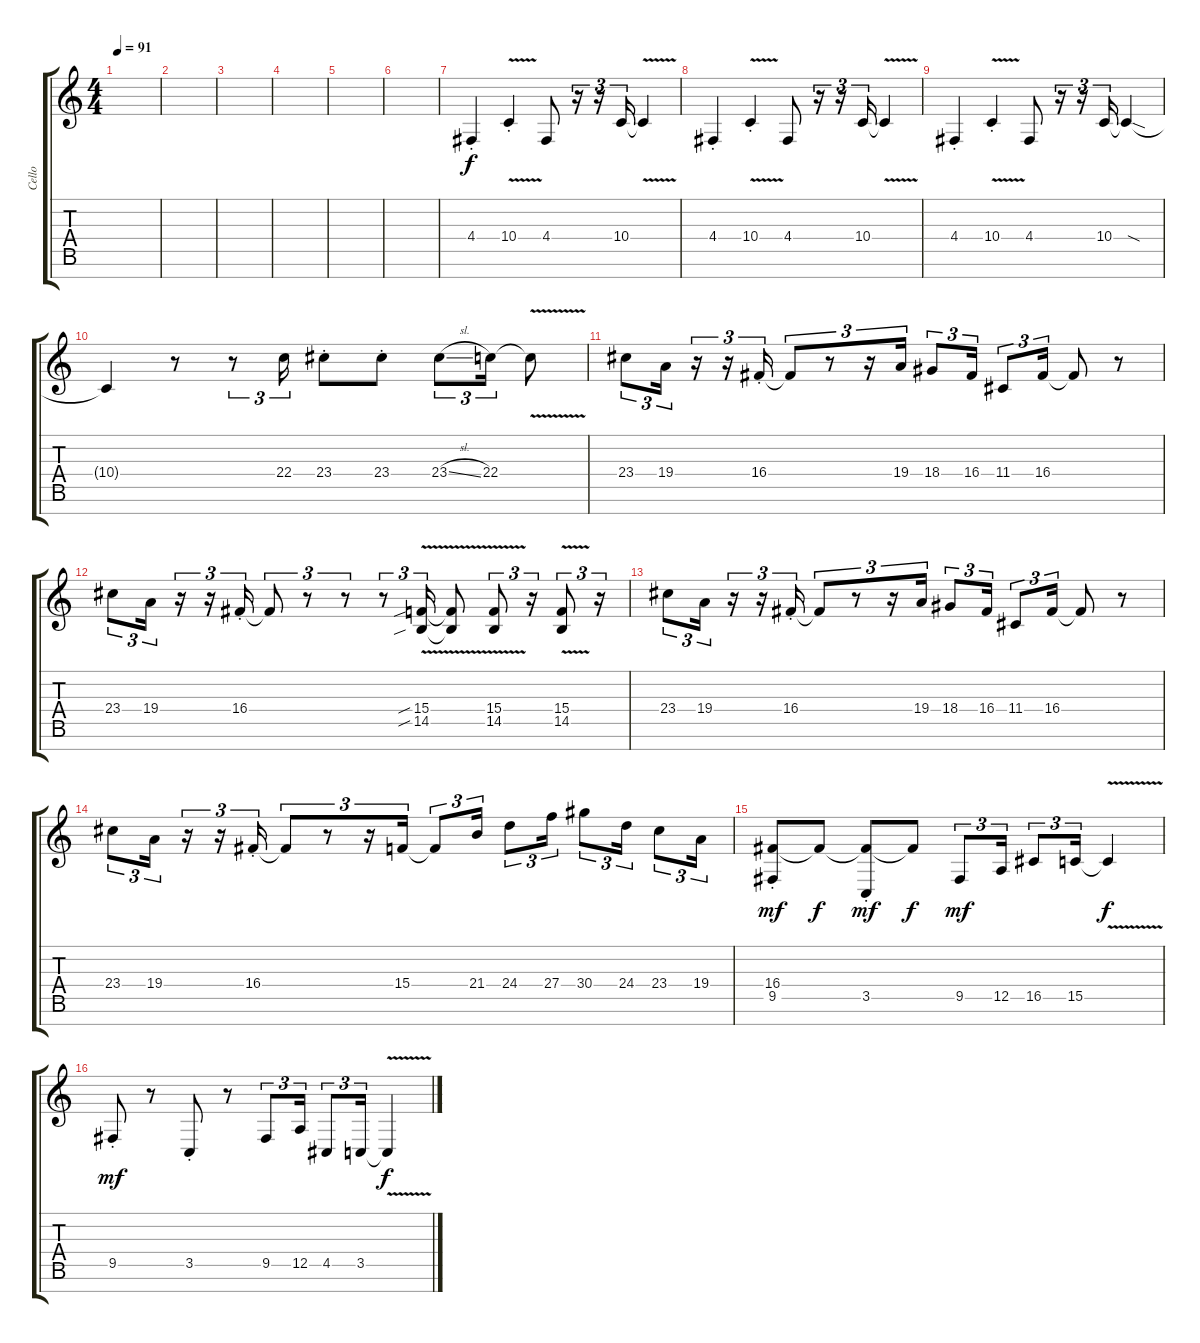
\track ("Cello" "Cello") {instrument cello}
\staff {score tabs}
\tuning (E4 B3 G3 D3 A2 E2 B1) {hide}
\ts (4 4)
\tempo 91
\clef g2
\ks c
|
|
|
|
|
|
4.4{st}.4 10.4{v st}.4 4.4.8 r.16{tu (3 2)} r.16{tu (3 2)} 10.4.16{tu (3 2)} 10.4{v t}.4 |
4.4{st}.4 10.4{v st}.4 4.4.8 r.16{tu (3 2)} r.16{tu (3 2)} 10.4.16{tu (3 2)} 10.4{v t}.4 |
4.4{st}.4 10.4{v st}.4 4.4.8 r.16{tu (3 2)} r.16{tu (3 2)} 10.4.16{tu (3 2)} 10.4{sod t}.4 |
10.4{t}.4 r.8 r.8{tu (3 2)} 22.4.16{tu (3 2)} 23.4{st}.8 23.4{st}.8 23.4{sl}.8{tu (3 2)} 22.4.16{tu (3 2)} 22.4{v t}.8 |
23.4.8{tu (3 2)} 19.4.16{tu (3 2)} r.16{tu (3 2)} r.16{tu (3 2)} 16.4{st}.16{tu (3 2)} 16.4{t}.8{tu (3 2)} r.8{tu (3 2)} r.16{tu (3 2)} 19.4.16{tu (3 2)} 18.4.8{tu (3 2)} 16.4.16{tu (3 2)} 11.4.8{tu (3 2)} 16.4.16{tu (3 2)} 16.4{t}.8 r.8 |
23.4.8{tu (3 2)} 19.4.16{tu (3 2)} r.16{tu (3 2)} r.16{tu (3 2)} 16.4{st}.16{tu (3 2)} 16.4{t}.8{tu (3 2)} r.8{tu (3 2)} r.8{tu (3 2)} r.8{tu (3 2)} (15.4{v sib} 14.5{v sib}).16{tu (3 2)} (15.4{t} 14.5{t}).8 (15.4{v} 14.5{v}).8{tu (3 2)} r.16{tu (3 2)} (15.4{v} 14.5{v}).8{tu (3 2)} r.16{tu (3 2)} |
23.4.8{tu (3 2)} 19.4.16{tu (3 2)} r.16{tu (3 2)} r.16{tu (3 2)} 16.4{st}.16{tu (3 2)} 16.4{t}.8{tu (3 2)} r.8{tu (3 2)} r.16{tu (3 2)} 19.4.16{tu (3 2)} 18.4.8{tu (3 2)} 16.4.16{tu (3 2)} 11.4.8{tu (3 2)} 16.4.16{tu (3 2)} 16.4{t}.8 r.8 |
23.4.8{tu (3 2)} 19.4.16{tu (3 2)} r.16{tu (3 2)} r.16{tu (3 2)} 16.4{st}.16{tu (3 2)} 16.4{t}.8{tu (3 2)} r.8{tu (3 2)} r.16{tu (3 2)} 15.4.16{tu (3 2)} 15.4{t}.8{tu (3 2)} 21.4.16{tu (3 2)} 24.4.8{tu (3 2)} 27.4.16{tu (3 2)} 30.4.8{tu (3 2)} 24.4.16{tu (3 2)} 23.4.8{tu (3 2)} 19.4.16{tu (3 2)} |
(16.4 9.5{st}).8{dy mf} 16.4{t}.8{dy f} (16.4{t} 3.5{st}).8{dy mf} 16.4{t}.8{dy f} 9.5.8{tu (3 2) dy mf} 12.5.16{tu (3 2)} 16.5.8{tu (3 2)} 15.5.16{tu (3 2)} 15.5{v t}.4{dy f} |
9.5{st}.8{dy mf} r.8 3.5{st}.8 r.8 9.5.8{tu (3 2)} 12.5.16{tu (3 2)} 4.5.8{tu (3 2)} 3.5.16{tu (3 2)} 3.5{v t}.4{dy f}
